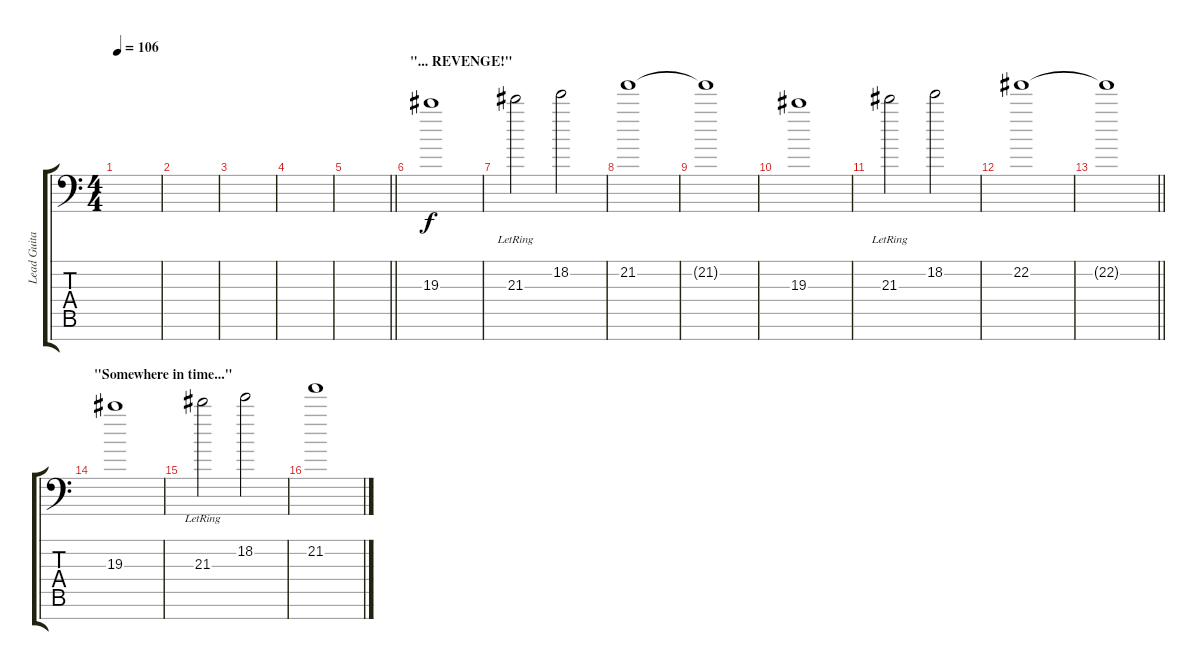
\track ("Lead Guitar 1" "Lead Guita") {instrument distortionguitar}
\staff {score tabs}
\tuning (Eb4 Bb3 Gb3 Db3 Ab2 Eb2 Ab1) {hide}
\ts (4 4)
\tempo 106
\clef f4
\ks c
|
|
|
|
\barLineRight lightlight
|
\section ("" "\"... REVENGE!\"")
19.3.1{volume 13 instrument electricguitarjazz} |
21.3{lr}.2 18.2.2 |
21.2.1 |
21.2{t}.1 |
19.3.1 |
21.3{lr}.2 18.2.2 |
22.2.1 |
\barLineRight lightlight
22.2{t}.1 |
\section ("" "\"Somewhere in time...\"")
19.3.1 |
21.3{lr}.2 18.2.2 |
21.2.1
